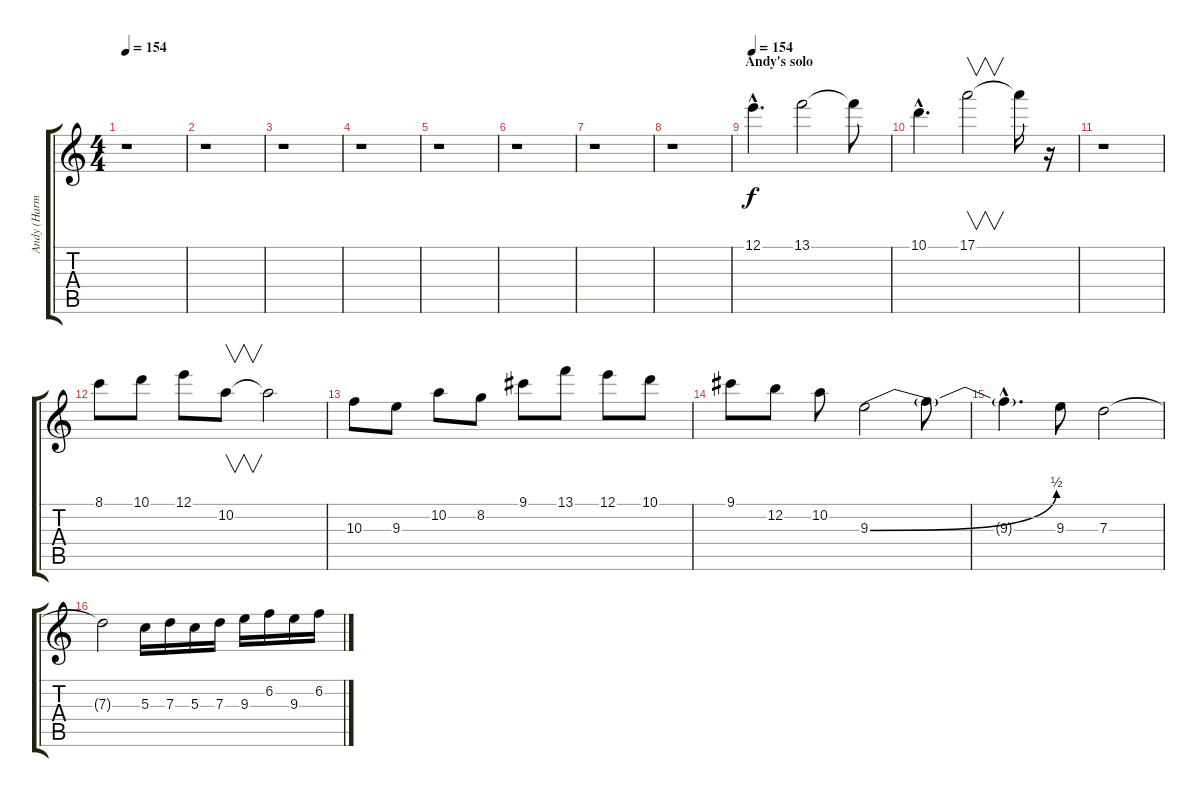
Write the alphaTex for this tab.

\track ("Andy (Harmony)" "Andy (Harm") {instrument overdrivenguitar}
\staff {score tabs}
\tuning (E4 B3 G3 D3 A2 E2) {hide}
\ts (4 4)
\tempo 154
\clef g2
\ks c
r.1{dy f} |
r.1 |
r.1 |
r.1 |
r.1 |
r.1 |
r.1 |
r.1 |
\section ("" "Andy's solo")
\tempo 154
12.1{hac}.4{d} 13.1.2 13.1{t}.8 |
10.1{hac}.4{d} 17.1.2{v} 17.1{t}.16 r.16 |
r.1 |
8.1.8 10.1.8 12.1.8 10.2.8{v} 10.2{t}.2 |
10.3.8 9.3.8 10.2.8 8.2.8 9.1.8 13.1.8 12.1.8 10.1.8 |
9.1.8 12.2.8 10.2.8 9.3{be (bend 0 0 60 2)}.2 9.3{t}.8 |
9.3{hac t}.4{d} 9.3.8 7.3.2 |
7.3{t}.2 5.3.16 7.3.16 5.3.16 7.3.16 9.3.16 6.2.16 9.3.16 6.2.16
